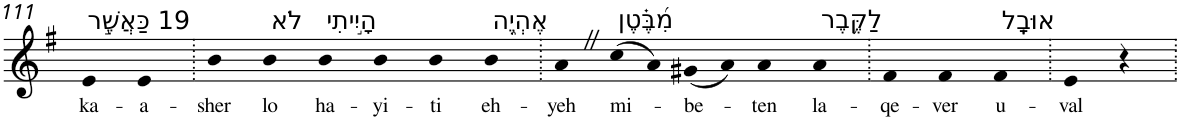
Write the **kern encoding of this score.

**kern	**text
*part1	*part1
*staff1	*staff1
*I"Piano	*
*I'Pno	*
!!LO:PB:g=z
*clefG2	*
*k[f#]	*
*G:	*
=111	=111
!LO:TX:a:t=19 כַּאֲשֶׁ֣ר	!
!	!LO:LY:b
4e	ka-
!	!LO:LY:b
4e	-a-
=112.	=112.
!	!LO:LY:b
4b	-sher
!LO:TX:a:t=לֹא	!
!	!LO:LY:b
4b	lo
!LO:TX:a:t=הָיִ֣יתִי	!
!	!LO:LY:b
4b	ha-
!	!LO:LY:b
4b	-yi-
!	!LO:LY:b
4b	-ti
!LO:TX:a:t=אֶהְיֶ֑ה	!
!	!LO:LY:b
4b	eh-
=113.	=113.
!	!LO:LY:b
4aZ	-yeh
!LO:TX:a:t=מִ֝בֶּ֗טֶן	!
!	!LO:LY:b
(8cc	mi-
8a)	.
!	!LO:LY:b
(8g#X	-be-
8a)	.
!	!LO:LY:b
4a	-ten
!LO:TX:a:t=לַקֶּ֥בֶר	!
!	!LO:LY:b
4a	la-
=114.	=114.
!	!LO:LY:b
4f#	-qe-
!	!LO:LY:b
4f#	-ver
!LO:TX:a:t=אוּבָֽל	!
!	!LO:LY:b
4f#	u-
=115.	=115.
!	!LO:LY:b
4e	-val
4r	.
=.	=.
*-	*-
